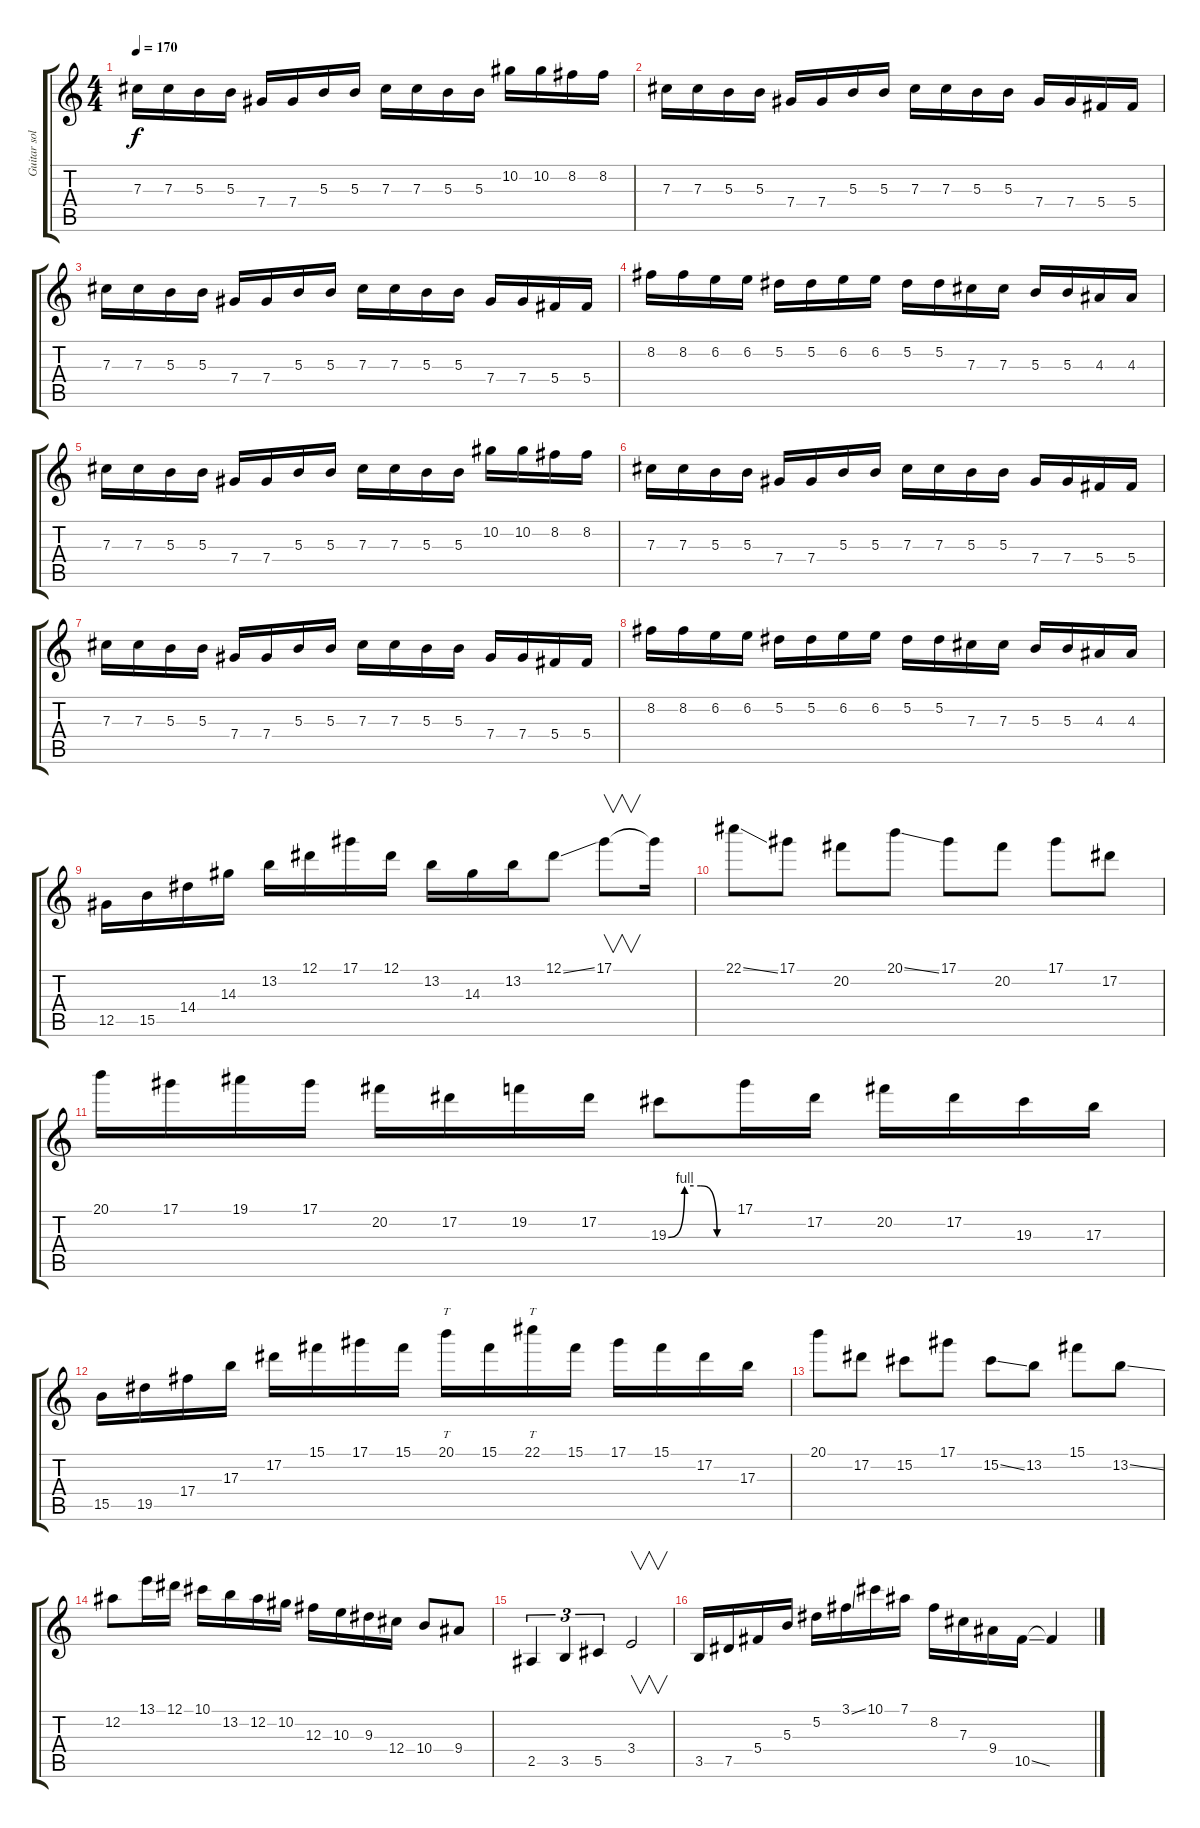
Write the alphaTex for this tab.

\track ("Guitar solos" "Guitar sol") {instrument overdrivenguitar}
\staff {score tabs}
\tuning (Eb4 Bb3 Gb3 Db3 Ab2 Eb2) {hide}
\ts (4 4)
\tempo 170
\clef g2
\ks c
7.3.16{dy f} 7.3.16 5.3.16 5.3.16 7.4.16 7.4.16 5.3.16 5.3.16 7.3.16 7.3.16 5.3.16 5.3.16 10.2.16 10.2.16 8.2.16 8.2.16 |
7.3.16 7.3.16 5.3.16 5.3.16 7.4.16 7.4.16 5.3.16 5.3.16 7.3.16 7.3.16 5.3.16 5.3.16 7.4.16 7.4.16 5.4.16 5.4.16 |
7.3.16 7.3.16 5.3.16 5.3.16 7.4.16 7.4.16 5.3.16 5.3.16 7.3.16 7.3.16 5.3.16 5.3.16 7.4.16 7.4.16 5.4.16 5.4.16 |
8.2.16 8.2.16 6.2.16 6.2.16 5.2.16 5.2.16 6.2.16 6.2.16 5.2.16 5.2.16 7.3.16 7.3.16 5.3.16 5.3.16 4.3.16 4.3.16 |
7.3.16 7.3.16 5.3.16 5.3.16 7.4.16 7.4.16 5.3.16 5.3.16 7.3.16 7.3.16 5.3.16 5.3.16 10.2.16 10.2.16 8.2.16 8.2.16 |
7.3.16 7.3.16 5.3.16 5.3.16 7.4.16 7.4.16 5.3.16 5.3.16 7.3.16 7.3.16 5.3.16 5.3.16 7.4.16 7.4.16 5.4.16 5.4.16 |
7.3.16 7.3.16 5.3.16 5.3.16 7.4.16 7.4.16 5.3.16 5.3.16 7.3.16 7.3.16 5.3.16 5.3.16 7.4.16 7.4.16 5.4.16 5.4.16 |
8.2.16 8.2.16 6.2.16 6.2.16 5.2.16 5.2.16 6.2.16 6.2.16 5.2.16 5.2.16 7.3.16 7.3.16 5.3.16 5.3.16 4.3.16 4.3.16 |
12.5.16 15.5.16 14.4.16 14.3.16 13.2.16 12.1.16 17.1.16 12.1.16 13.2.16 14.3.16 13.2.16 12.1{ss}.8 17.1.8{v} 17.1{t}.16 |
22.1{ss}.8 17.1.8 20.2.8 20.1{ss}.8 17.1.8 20.2.8 17.1.8 17.2.8 |
20.1.16 17.1.16 19.1.16 17.1.16 20.2.16 17.2.16 19.2.16 17.2.16 19.3{be (custom 0 0 15 4 30 4 45 0 60 0)}.8 17.1.16 17.2.16 20.2.16 17.2.16 19.3.16 17.3.16 |
15.5.16 19.5.16 17.4.16 17.3.16 17.2.16 15.1.16 17.1.16 15.1.16 20.1.16{tt} 15.1.16 22.1.16{tt} 15.1.16 17.1.16 15.1.16 17.2.16 17.3.16 |
20.1.8 17.2.8 15.2.8 17.1.8 15.2{ss}.8 13.2.8 15.1.8 13.2{ss}.8 |
12.2.8 13.1.16 12.1.16 10.1.16 13.2.16 12.2.16 10.2.16 12.3.16 10.3.16 9.3.16 12.4.16 10.4.8 9.4.8 |
2.5.4{tu (3 2)} 3.5.4{tu (3 2)} 5.5.4{tu (3 2)} 3.4.2{v} |
3.5.16 7.5.16 5.4.16 5.3.16 5.2.16 3.1{ss}.16 10.1.16 7.1.16 8.2.16 7.3.16 9.4.16 10.5{ss}.16 10.5{t}.4
